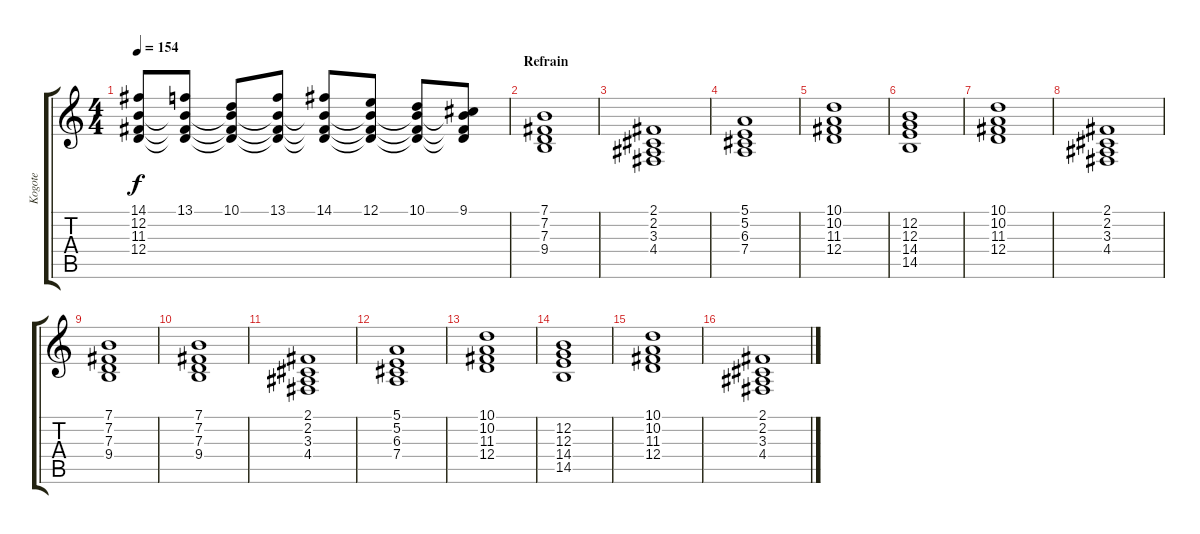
\track ("Kogote" "Kogote") {instrument accordion}
\staff {score tabs}
\tuning (E4 B3 G3 D3 A2 E2) {hide}
\ts (4 4)
\tempo 154
\clef g2
\ks c
(14.1 12.2{t} 11.3{t} 12.4{t}).8{dy f} (13.1 12.2{t} 11.3{t} 12.4{t}).8 (10.1 12.2{t} 11.3{t} 12.4{t}).8 (13.1 12.2{t} 11.3{t} 12.4{t}).8 (14.1 12.2{t} 11.3{t} 12.4{t}).8 (12.1 12.2{t} 11.3{t} 12.4{t}).8 (10.1 12.2{t} 11.3{t} 12.4{t}).8 (9.1 12.2{t} 11.3{t} 12.4{t}).8 |
\section ("" "Refrain")
(7.1 7.2 7.3 9.4).1{volume 11} |
(2.1 2.2 3.3 4.4).1 |
(5.1 5.2 6.3 7.4).1 |
(10.1 10.2 11.3 12.4).1 |
(12.2 12.3 14.4 14.5).1 |
(10.1 10.2 11.3 12.4).1 |
(2.1 2.2 3.3 4.4).1 |
(7.1 7.2 7.3 9.4).1 |
(7.1 7.2 7.3 9.4).1 |
(2.1 2.2 3.3 4.4).1 |
(5.1 5.2 6.3 7.4).1 |
(10.1 10.2 11.3 12.4).1 |
(12.2 12.3 14.4 14.5).1 |
(10.1 10.2 11.3 12.4).1 |
(2.1 2.2 3.3 4.4).1
